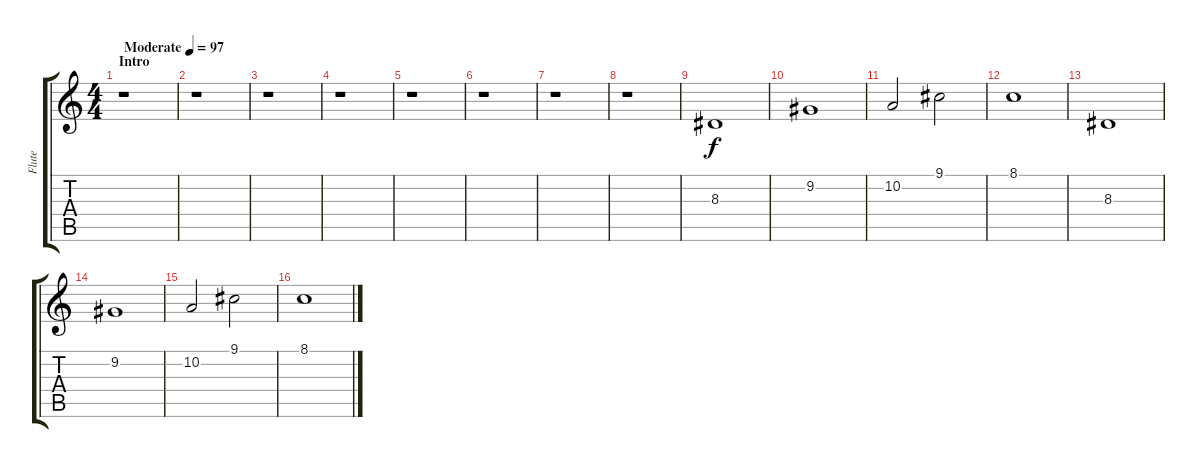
\track ("Flute" "Flute") {instrument flute}
\staff {score tabs}
\tuning (E4 B3 G3 D3 A2 E2) {hide}
\ts (4 4)
\section ("" "Intro")
\tempo (97 "Moderate")
\clef g2
\ks c
r.1{dy f instrument flute} |
r.1 |
r.1 |
r.1 |
r.1 |
r.1 |
r.1 |
r.1 |
8.3.1 |
9.2.1 |
10.2.2 9.1.2 |
8.1.1 |
8.3.1 |
9.2.1 |
10.2.2 9.1.2 |
8.1.1
